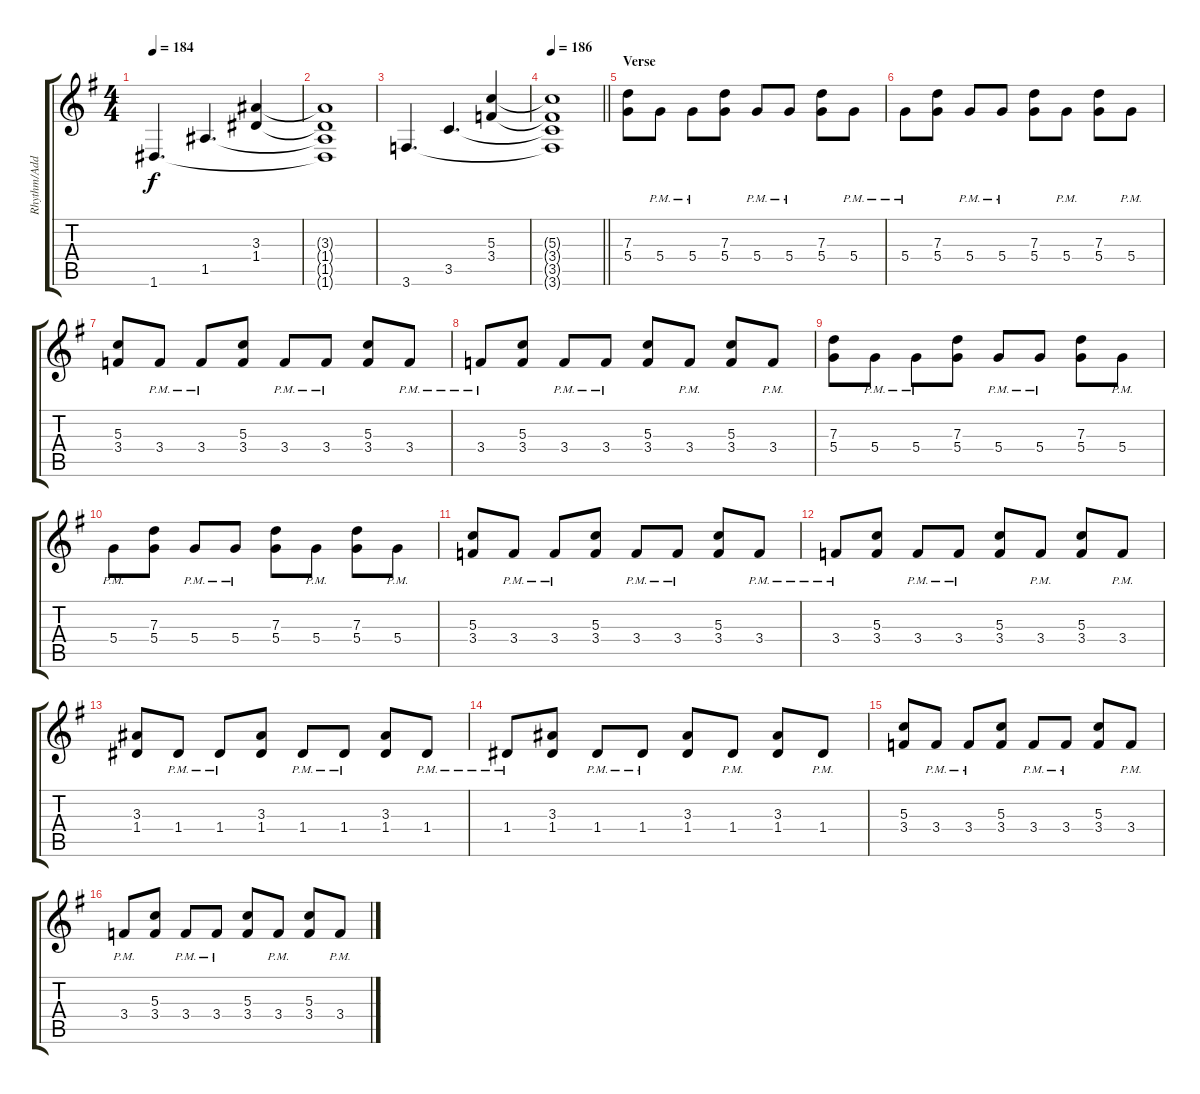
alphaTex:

\track ("Rhythm/Add. lead" "Rhythm/Add") {instrument distortionguitar}
\staff {score tabs}
\tuning (E4 B3 G3 D3 A2 D2) {hide}
\ts (4 4)
\tempo 184
\clef g2
\ks g
1.6.4{d dy f} 1.5.4{d} (3.3 1.4).4 |
(3.3{t} 1.4{t} 1.5{t} 1.6{t}).1 |
3.6.4{d} 3.5.4{d} (5.3 3.4).4 |
\tempo 186
\barLineRight lightlight
(5.3{t} 3.4{t} 3.5{t} 3.6{t}).1 |
\section ("" "Verse")
(7.3 5.4).8 5.4{pm}.8 5.4{pm}.8 (7.3 5.4).8 5.4{pm}.8 5.4{pm}.8 (7.3 5.4).8 5.4{pm}.8 |
5.4{pm}.8 (7.3 5.4).8 5.4{pm}.8 5.4{pm}.8 (7.3 5.4).8 5.4{pm}.8 (7.3 5.4).8 5.4{pm}.8 |
(5.3 3.4).8 3.4{pm}.8 3.4{pm}.8 (5.3 3.4).8 3.4{pm}.8 3.4{pm}.8 (5.3 3.4).8 3.4{pm}.8 |
3.4{pm}.8 (5.3 3.4).8 3.4{pm}.8 3.4{pm}.8 (5.3 3.4).8 3.4{pm}.8 (5.3 3.4).8 3.4{pm}.8 |
(7.3 5.4).8 5.4{pm}.8 5.4{pm}.8 (7.3 5.4).8 5.4{pm}.8 5.4{pm}.8 (7.3 5.4).8 5.4{pm}.8 |
5.4{pm}.8 (7.3 5.4).8 5.4{pm}.8 5.4{pm}.8 (7.3 5.4).8 5.4{pm}.8 (7.3 5.4).8 5.4{pm}.8 |
(5.3 3.4).8 3.4{pm}.8 3.4{pm}.8 (5.3 3.4).8 3.4{pm}.8 3.4{pm}.8 (5.3 3.4).8 3.4{pm}.8 |
3.4{pm}.8 (5.3 3.4).8 3.4{pm}.8 3.4{pm}.8 (5.3 3.4).8 3.4{pm}.8 (5.3 3.4).8 3.4{pm}.8 |
(3.3 1.4).8 1.4{pm}.8 1.4{pm}.8 (3.3 1.4).8 1.4{pm}.8 1.4{pm}.8 (3.3 1.4).8 1.4{pm}.8 |
1.4{pm}.8 (3.3 1.4).8 1.4{pm}.8 1.4{pm}.8 (3.3 1.4).8 1.4{pm}.8 (3.3 1.4).8 1.4{pm}.8 |
(5.3 3.4).8 3.4{pm}.8 3.4{pm}.8 (5.3 3.4).8 3.4{pm}.8 3.4{pm}.8 (5.3 3.4).8 3.4{pm}.8 |
3.4{pm}.8 (5.3 3.4).8 3.4{pm}.8 3.4{pm}.8 (5.3 3.4).8 3.4{pm}.8 (5.3 3.4).8 3.4{pm}.8
